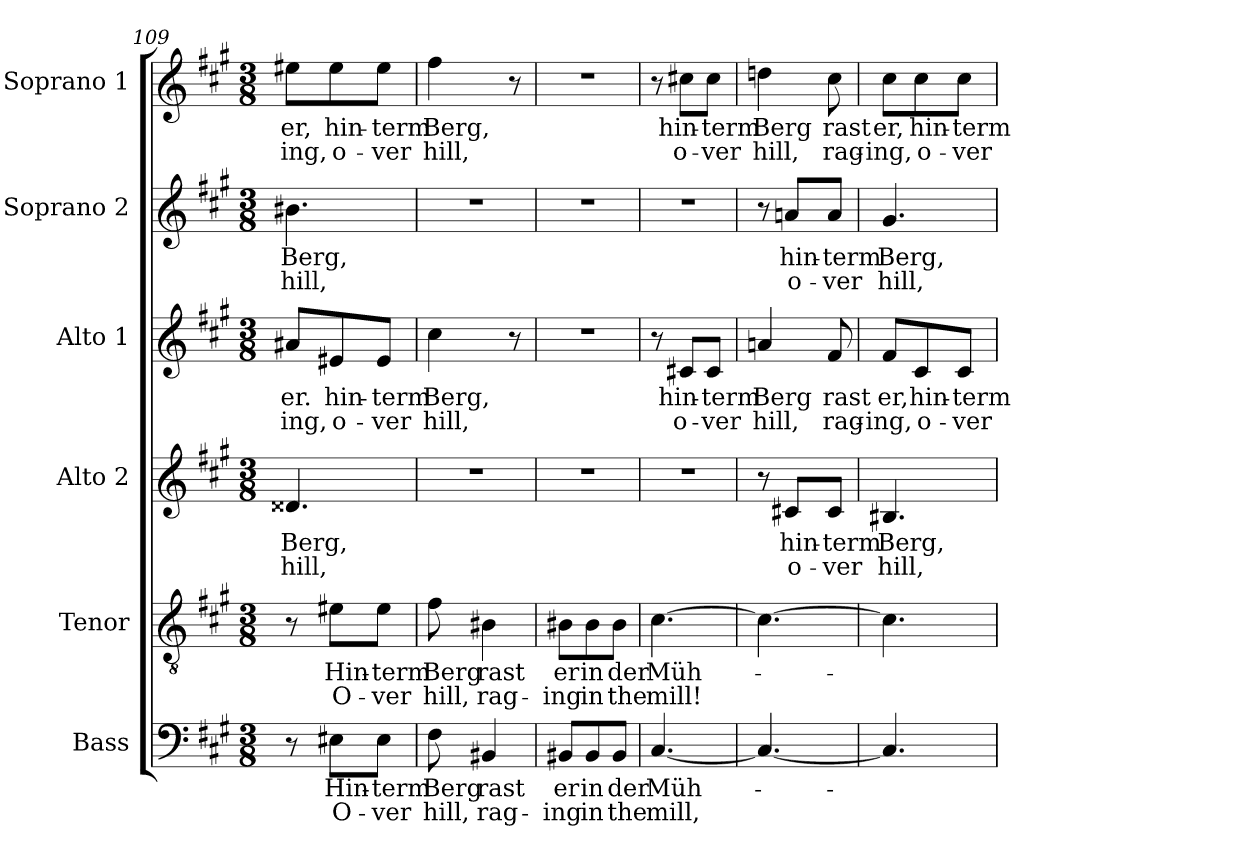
**kern	**text	**text	**kern	**text	**text	**kern	**text	**text	**kern	**text	**text	**kern	**text	**text	**kern	**text	**text
*part6	*part6	*part6	*part5	*part5	*part5	*part4	*part4	*part4	*part3	*part3	*part3	*part2	*part2	*part2	*part1	*part1	*part1
*staff6	*staff6	*staff6	*staff5	*staff5	*staff5	*staff4	*staff4	*staff4	*staff3	*staff3	*staff3	*staff2	*staff2	*staff2	*staff1	*staff1	*staff1
*I"Bass	*	*	*I"Tenor	*	*	*I"Alto 2	*	*	*I"Alto 1	*	*	*I"Soprano 2	*	*	*I"Soprano 1	*	*
*I'B	*	*	*I'T	*	*	*I'A 2	*	*	*I'A 1	*	*	*I'S 2	*	*	*I'S 1	*	*
*clefF4	*	*	*clefGv2	*	*	*clefG2	*	*	*clefG2	*	*	*clefG2	*	*	*clefG2	*	*
*k[f#c#g#]	*	*	*k[f#c#g#]	*	*	*k[f#c#g#]	*	*	*k[f#c#g#]	*	*	*k[f#c#g#]	*	*	*k[f#c#g#]	*	*
*f#:	*	*	*f#:	*	*	*f#:	*	*	*f#:	*	*	*f#:	*	*	*f#:	*	*
*M3/8	*	*	*M3/8	*	*	*M3/8	*	*	*M3/8	*	*	*M3/8	*	*	*M3/8	*	*
=109	=109	=109	=109	=109	=109	=109	=109	=109	=109	=109	=109	=109	=109	=109	=109	=109	=109
!	!	!	!	!	!	!	!LO:LY:b	!LO:LY:b	!	!	!	!	!	!	!	!	!
!	!	!	!	!	!	!	!	!	!	!LO:LY:b	!LO:LY:b	!	!	!	!	!	!
!	!	!	!	!	!	!	!	!	!	!	!	!	!LO:LY:b	!LO:LY:b	!	!	!
!	!	!	!	!	!	!	!	!	!	!	!	!	!	!	!	!LO:LY:b	!LO:LY:b
8r	.	.	8r	.	.	4.d##X/	Berg,	hill,	8a#X/L	er.	-ing,	4.b#X\	Berg,	hill,	8ee#X\L	er,	-ing,
!	!LO:LY:b	!LO:LY:b	!	!	!	!	!	!	!	!	!	!	!	!	!	!	!
!	!	!	!	!LO:LY:b	!LO:LY:b	!	!	!	!	!	!	!	!	!	!	!	!
!	!	!	!	!	!	!	!	!	!	!LO:LY:b	!LO:LY:b	!	!	!	!	!	!
!	!	!	!	!	!	!	!	!	!	!	!	!	!	!	!	!LO:LY:b	!LO:LY:b
8E#X\L	Hin-	O-	8e#X\L	Hin-	O-	.	.	.	8e#X/	hin-	o-	.	.	.	8ee#\	hin-	o-
!	!LO:LY:b	!LO:LY:b	!	!	!	!	!	!	!	!	!	!	!	!	!	!	!
!	!	!	!	!LO:LY:b	!LO:LY:b	!	!	!	!	!	!	!	!	!	!	!	!
!	!	!	!	!	!	!	!	!	!	!LO:LY:b	!LO:LY:b	!	!	!	!	!	!
!	!	!	!	!	!	!	!	!	!	!	!	!	!	!	!	!LO:LY:b	!LO:LY:b
8E#\J	-term	-ver	8e#\J	-term	-ver	.	.	.	8e#/J	-term	-ver	.	.	.	8ee#\J	-term	-ver
=110	=110	=110	=110	=110	=110	=110	=110	=110	=110	=110	=110	=110	=110	=110	=110	=110	=110
!	!LO:LY:b	!LO:LY:b	!	!	!	!	!	!	!	!	!	!	!	!	!	!	!
!	!	!	!	!LO:LY:b	!LO:LY:b	!	!	!	!	!	!	!	!	!	!	!	!
!	!	!	!	!	!	!	!	!	!	!LO:LY:b	!LO:LY:b	!	!	!	!	!	!
!	!	!	!	!	!	!	!	!	!	!	!	!	!	!	!	!LO:LY:b	!LO:LY:b
8F#\	Berg	hill,	8f#\	Berg	hill,	4.r	.	.	4cc#\	Berg,	hill,	4.r	.	.	4ff#\	Berg,	hill,
!	!LO:LY:b	!LO:LY:b	!	!	!	!	!	!	!	!	!	!	!	!	!	!	!
!	!	!	!	!LO:LY:b	!LO:LY:b	!	!	!	!	!	!	!	!	!	!	!	!
4BB#X/	rast	rag-	4B#X\	rast	rag-	.	.	.	.	.	.	.	.	.	.	.	.
.	.	.	.	.	.	.	.	.	8r	.	.	.	.	.	8r	.	.
=111	=111	=111	=111	=111	=111	=111	=111	=111	=111	=111	=111	=111	=111	=111	=111	=111	=111
!	!LO:LY:b	!LO:LY:b	!	!	!	!	!	!	!	!	!	!	!	!	!	!	!
!	!	!	!	!LO:LY:b	!LO:LY:b	!	!	!	!	!	!	!	!	!	!	!	!
8BB#X/L	er	-ing	8B#X\L	er	-ing	4.r	.	.	4.r	.	.	4.r	.	.	4.r	.	.
!	!LO:LY:b	!LO:LY:b	!	!	!	!	!	!	!	!	!	!	!	!	!	!	!
!	!	!	!	!LO:LY:b	!LO:LY:b	!	!	!	!	!	!	!	!	!	!	!	!
8BB#/	in	in	8B#\	in	in	.	.	.	.	.	.	.	.	.	.	.	.
!	!LO:LY:b	!LO:LY:b	!	!	!	!	!	!	!	!	!	!	!	!	!	!	!
!	!	!	!	!LO:LY:b	!LO:LY:b	!	!	!	!	!	!	!	!	!	!	!	!
8BB#/J	der	the	8B#\J	der	the	.	.	.	.	.	.	.	.	.	.	.	.
!!LO:LB:g=z
=112	=112	=112	=112	=112	=112	=112	=112	=112	=112	=112	=112	=112	=112	=112	=112	=112	=112
!	!LO:LY:b	!LO:LY:b	!	!	!	!	!	!	!	!	!	!	!	!	!	!	!
!	!	!	!	!LO:LY:b	!LO:LY:b	!	!	!	!	!	!	!	!	!	!	!	!
[4.C#/	Müh-	mill,	[4.c#\	Müh-	mill!	4.r	.	.	8r	.	.	4.r	.	.	8r	.	.
!	!	!	!	!	!	!	!	!	!	!LO:LY:b	!LO:LY:b	!	!	!	!	!	!
!	!	!	!	!	!	!	!	!	!	!	!	!	!	!	!	!LO:LY:b	!LO:LY:b
.	.	.	.	.	.	.	.	.	8c#X/L	hin-	o-	.	.	.	8cc#X\L	hin-	o-
!	!	!	!	!	!	!	!	!	!	!LO:LY:b	!LO:LY:b	!	!	!	!	!	!
!	!	!	!	!	!	!	!	!	!	!	!	!	!	!	!	!LO:LY:b	!LO:LY:b
.	.	.	.	.	.	.	.	.	8c#/J	-term	-ver	.	.	.	8cc#\J	-term	-ver
=113	=113	=113	=113	=113	=113	=113	=113	=113	=113	=113	=113	=113	=113	=113	=113	=113	=113
!	!	!	!	!	!	!	!	!	!	!LO:LY:b	!LO:LY:b	!	!	!	!	!	!
!	!	!	!	!	!	!	!	!	!	!	!	!	!	!	!	!LO:LY:b	!LO:LY:b
4.C#/_	.	.	4.c#\_	.	.	8r	.	.	4an/	Berg	hill,	8r	.	.	4ddn\	Berg	hill,
!	!	!	!	!	!	!	!LO:LY:b	!LO:LY:b	!	!	!	!	!	!	!	!	!
!	!	!	!	!	!	!	!	!	!	!	!	!	!LO:LY:b	!LO:LY:b	!	!	!
.	.	.	.	.	.	8c#X/L	hin-	o-	.	.	.	8an/L	hin-	o-	.	.	.
!	!	!	!	!	!	!	!LO:LY:b	!LO:LY:b	!	!	!	!	!	!	!	!	!
!	!	!	!	!	!	!	!	!	!	!LO:LY:b	!LO:LY:b	!	!	!	!	!	!
!	!	!	!	!	!	!	!	!	!	!	!	!	!LO:LY:b	!LO:LY:b	!	!	!
!	!	!	!	!	!	!	!	!	!	!	!	!	!	!	!	!LO:LY:b	!LO:LY:b
.	.	.	.	.	.	8c#/J	-term	-ver	8f#/	rast	rag-	8a/J	-term	-ver	8cc#\	rast	rag-
=114	=114	=114	=114	=114	=114	=114	=114	=114	=114	=114	=114	=114	=114	=114	=114	=114	=114
!	!	!	!	!	!	!	!LO:LY:b	!LO:LY:b	!	!	!	!	!	!	!	!	!
!	!	!	!	!	!	!	!	!	!	!LO:LY:b	!LO:LY:b	!	!	!	!	!	!
!	!	!	!	!	!	!	!	!	!	!	!	!	!LO:LY:b	!LO:LY:b	!	!	!
!	!	!	!	!	!	!	!	!	!	!	!	!	!	!	!	!LO:LY:b	!LO:LY:b
4.C#/]	.	.	4.c#\]	.	.	4.B#X/	Berg,	hill,	8f#/L	er,	-ing,	4.g#/	Berg,	hill,	8cc#\L	er,	-ing,
!	!	!	!	!	!	!	!	!	!	!LO:LY:b	!LO:LY:b	!	!	!	!	!	!
!	!	!	!	!	!	!	!	!	!	!	!	!	!	!	!	!LO:LY:b	!LO:LY:b
.	.	.	.	.	.	.	.	.	8c#/	hin-	o-	.	.	.	8cc#\	hin-	o-
!	!	!	!	!	!	!	!	!	!	!LO:LY:b	!LO:LY:b	!	!	!	!	!	!
!	!	!	!	!	!	!	!	!	!	!	!	!	!	!	!	!LO:LY:b	!LO:LY:b
.	.	.	.	.	.	.	.	.	8c#/J	-term	-ver	.	.	.	8cc#\J	-term	-ver
=	=	=	=	=	=	=	=	=	=	=	=	=	=	=	=	=	=
*-	*-	*-	*-	*-	*-	*-	*-	*-	*-	*-	*-	*-	*-	*-	*-	*-	*-
